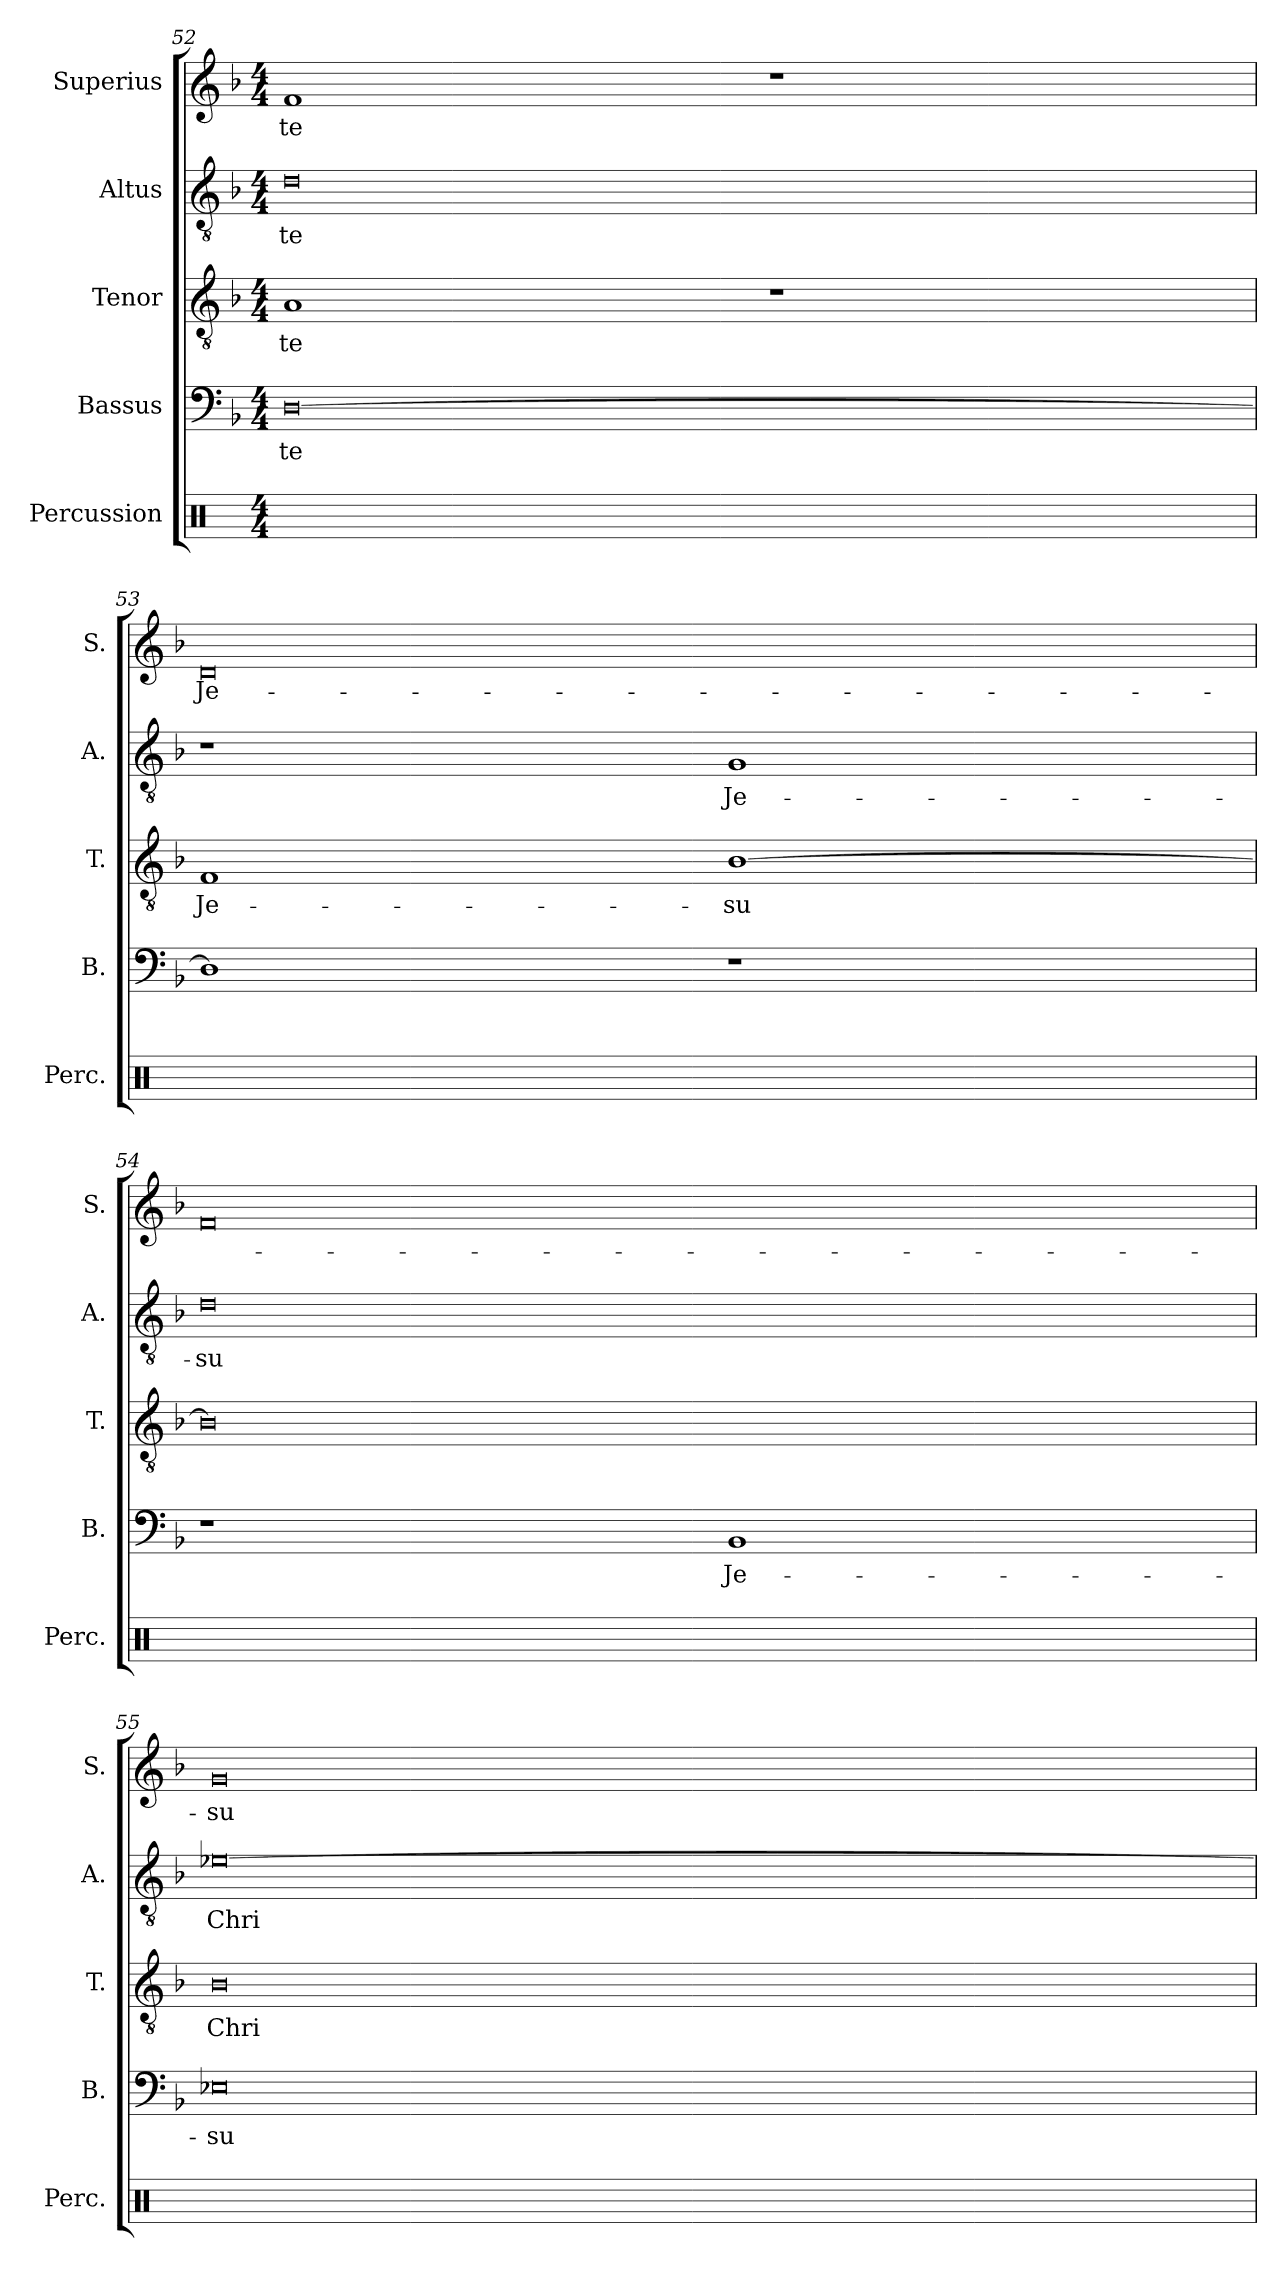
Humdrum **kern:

**kern	**kern	**text	**kern	**text	**kern	**text	**kern	**text
*part5	*part4	*part4	*part3	*part3	*part2	*part2	*part1	*part1
*staff5	*staff4	*staff4	*staff3	*staff3	*staff2	*staff2	*staff1	*staff1
*I"Percussion	*I"Bassus	*	*I"Tenor	*	*I"Altus	*	*I"Superius	*
*I'Perc.	*I'B.	*	*I'T.	*	*I'A.	*	*I'S.	*
*clefX	*clefF4	*	*clefGv2	*	*clefGv2	*	*clefG2	*
*	*	*	*ITrd7c12	*	*ITrd7c12	*	*	*
*k[]	*k[b-]	*	*k[b-]	*	*k[b-]	*	*k[b-]	*
*C:	*F:	*	*F:	*	*F:	*	*F:	*
*M4/4	*M4/4	*	*M4/4	*	*M4/4	*	*M4/4	*
=52	=52	=52	=52	=52	=52	=52	=52	=52
!	!	!LO:LY:b:color=#000000	!	!	!	!	!	!
!	!	!	!	!LO:LY:b:color=#000000	!	!	!	!
!	!	!	!	!	!	!LO:LY:b:color=#000000	!	!
!	!	!	!	!	!	!	!	!LO:LY:b:color=#000000
16Rei/LLyy	[>0Di	-te	1AAi	-te	0Di	-te	1fi	-te
16Rei/yy	.	.	.	.	.	.	.	.
16Rei/yy	.	.	.	.	.	.	.	.
16Rei/JJyy	.	.	.	.	.	.	.	.
16Rei/LLyy	.	.	.	.	.	.	.	.
16Rei/yy	.	.	.	.	.	.	.	.
16Rei/yy	.	.	.	.	.	.	.	.
16Rei/JJyy	.	.	.	.	.	.	.	.
16Rei/LLyy	.	.	.	.	.	.	.	.
16Rei/yy	.	.	.	.	.	.	.	.
16Rei/yy	.	.	.	.	.	.	.	.
16Rei/JJyy	.	.	.	.	.	.	.	.
16Rei/LLyy	.	.	.	.	.	.	.	.
16Rei/yy	.	.	.	.	.	.	.	.
16Rei/yy	.	.	.	.	.	.	.	.
16Rei/JJyy	.	.	.	.	.	.	.	.
16Rei/LLyy	.	.	1r	.	.	.	1r	.
16Rei/yy	.	.	.	.	.	.	.	.
16Rei/yy	.	.	.	.	.	.	.	.
16Rei/JJyy	.	.	.	.	.	.	.	.
16Rei/LLyy	.	.	.	.	.	.	.	.
16Rei/yy	.	.	.	.	.	.	.	.
16Rei/yy	.	.	.	.	.	.	.	.
16Rei/JJyy	.	.	.	.	.	.	.	.
16Rei/LLyy	.	.	.	.	.	.	.	.
16Rei/yy	.	.	.	.	.	.	.	.
16Rei/yy	.	.	.	.	.	.	.	.
16Rei/JJyy	.	.	.	.	.	.	.	.
16Rei/LLyy	.	.	.	.	.	.	.	.
16Rei/yy	.	.	.	.	.	.	.	.
16Rei/yy	.	.	.	.	.	.	.	.
16Rei/JJyy	.	.	.	.	.	.	.	.
!!LO:LB:g=z
=53	=53	=53	=53	=53	=53	=53	=53	=53
!	!	!	!	!LO:LY:b:color=#000000	!	!	!	!
!	!	!	!	!	!	!	!	!LO:LY:b:color=#000000
16Rei/LLyy	1Di]	.	1FFi	Je-	1r	.	0di	Je-
16Rei/yy	.	.	.	.	.	.	.	.
16Rei/yy	.	.	.	.	.	.	.	.
16Rei/JJyy	.	.	.	.	.	.	.	.
16Rei/LLyy	.	.	.	.	.	.	.	.
16Rei/yy	.	.	.	.	.	.	.	.
16Rei/yy	.	.	.	.	.	.	.	.
16Rei/JJyy	.	.	.	.	.	.	.	.
16Rei/LLyy	.	.	.	.	.	.	.	.
16Rei/yy	.	.	.	.	.	.	.	.
16Rei/yy	.	.	.	.	.	.	.	.
16Rei/JJyy	.	.	.	.	.	.	.	.
16Rei/LLyy	.	.	.	.	.	.	.	.
16Rei/yy	.	.	.	.	.	.	.	.
16Rei/yy	.	.	.	.	.	.	.	.
16Rei/JJyy	.	.	.	.	.	.	.	.
!	!	!	!	!LO:LY:b:color=#000000	!	!	!	!
!	!	!	!	!	!	!LO:LY:b:color=#000000	!	!
16Rei/LLyy	1r	.	[>1BB-i	-su	1GGi	Je-	.	.
16Rei/yy	.	.	.	.	.	.	.	.
16Rei/yy	.	.	.	.	.	.	.	.
16Rei/JJyy	.	.	.	.	.	.	.	.
16Rei/LLyy	.	.	.	.	.	.	.	.
16Rei/yy	.	.	.	.	.	.	.	.
16Rei/yy	.	.	.	.	.	.	.	.
16Rei/JJyy	.	.	.	.	.	.	.	.
16Rei/LLyy	.	.	.	.	.	.	.	.
16Rei/yy	.	.	.	.	.	.	.	.
16Rei/yy	.	.	.	.	.	.	.	.
16Rei/JJyy	.	.	.	.	.	.	.	.
16Rei/LLyy	.	.	.	.	.	.	.	.
16Rei/yy	.	.	.	.	.	.	.	.
16Rei/yy	.	.	.	.	.	.	.	.
16Rei/JJyy	.	.	.	.	.	.	.	.
=54	=54	=54	=54	=54	=54	=54	=54	=54
!	!	!	!	!	!	!LO:LY:b:color=#000000	!	!
16Rei/LLyy	1r	.	0BB-i]	.	0Di	-su	0fi	.
16Rei/yy	.	.	.	.	.	.	.	.
16Rei/yy	.	.	.	.	.	.	.	.
16Rei/JJyy	.	.	.	.	.	.	.	.
16Rei/LLyy	.	.	.	.	.	.	.	.
16Rei/yy	.	.	.	.	.	.	.	.
16Rei/yy	.	.	.	.	.	.	.	.
16Rei/JJyy	.	.	.	.	.	.	.	.
16Rei/LLyy	.	.	.	.	.	.	.	.
16Rei/yy	.	.	.	.	.	.	.	.
16Rei/yy	.	.	.	.	.	.	.	.
16Rei/JJyy	.	.	.	.	.	.	.	.
16Rei/LLyy	.	.	.	.	.	.	.	.
16Rei/yy	.	.	.	.	.	.	.	.
16Rei/yy	.	.	.	.	.	.	.	.
16Rei/JJyy	.	.	.	.	.	.	.	.
!	!	!LO:LY:b:color=#000000	!	!	!	!	!	!
16Rei/LLyy	1BB-i	Je-	.	.	.	.	.	.
16Rei/yy	.	.	.	.	.	.	.	.
16Rei/yy	.	.	.	.	.	.	.	.
16Rei/JJyy	.	.	.	.	.	.	.	.
16Rei/LLyy	.	.	.	.	.	.	.	.
16Rei/yy	.	.	.	.	.	.	.	.
16Rei/yy	.	.	.	.	.	.	.	.
16Rei/JJyy	.	.	.	.	.	.	.	.
16Rei/LLyy	.	.	.	.	.	.	.	.
16Rei/yy	.	.	.	.	.	.	.	.
16Rei/yy	.	.	.	.	.	.	.	.
16Rei/JJyy	.	.	.	.	.	.	.	.
16Rei/LLyy	.	.	.	.	.	.	.	.
16Rei/yy	.	.	.	.	.	.	.	.
16Rei/yy	.	.	.	.	.	.	.	.
16Rei/JJyy	.	.	.	.	.	.	.	.
=55	=55	=55	=55	=55	=55	=55	=55	=55
!	!	!LO:LY:b:color=#000000	!	!	!	!	!	!
!	!	!	!	!LO:LY:b:color=#000000	!	!	!	!
!	!	!	!	!	!	!LO:LY:b:color=#000000	!	!
!	!	!	!	!	!	!	!	!LO:LY:b:color=#000000
16Rei/LLyy	0E-Xi	-su	0BB-i	Chri-	[>0E-Xi	Chri-	0gi	-su
16Rei/yy	.	.	.	.	.	.	.	.
16Rei/yy	.	.	.	.	.	.	.	.
16Rei/JJyy	.	.	.	.	.	.	.	.
16Rei/LLyy	.	.	.	.	.	.	.	.
16Rei/yy	.	.	.	.	.	.	.	.
16Rei/yy	.	.	.	.	.	.	.	.
16Rei/JJyy	.	.	.	.	.	.	.	.
16Rei/LLyy	.	.	.	.	.	.	.	.
16Rei/yy	.	.	.	.	.	.	.	.
16Rei/yy	.	.	.	.	.	.	.	.
16Rei/JJyy	.	.	.	.	.	.	.	.
16Rei/LLyy	.	.	.	.	.	.	.	.
16Rei/yy	.	.	.	.	.	.	.	.
16Rei/yy	.	.	.	.	.	.	.	.
16Rei/JJyy	.	.	.	.	.	.	.	.
16Rei/LLyy	.	.	.	.	.	.	.	.
16Rei/yy	.	.	.	.	.	.	.	.
16Rei/yy	.	.	.	.	.	.	.	.
16Rei/JJyy	.	.	.	.	.	.	.	.
16Rei/LLyy	.	.	.	.	.	.	.	.
16Rei/yy	.	.	.	.	.	.	.	.
16Rei/yy	.	.	.	.	.	.	.	.
16Rei/JJyy	.	.	.	.	.	.	.	.
16Rei/LLyy	.	.	.	.	.	.	.	.
16Rei/yy	.	.	.	.	.	.	.	.
16Rei/yy	.	.	.	.	.	.	.	.
16Rei/JJyy	.	.	.	.	.	.	.	.
16Rei/LLyy	.	.	.	.	.	.	.	.
16Rei/yy	.	.	.	.	.	.	.	.
16Rei/yy	.	.	.	.	.	.	.	.
16Rei/JJyy	.	.	.	.	.	.	.	.
=	=	=	=	=	=	=	=	=
*-	*-	*-	*-	*-	*-	*-	*-	*-
